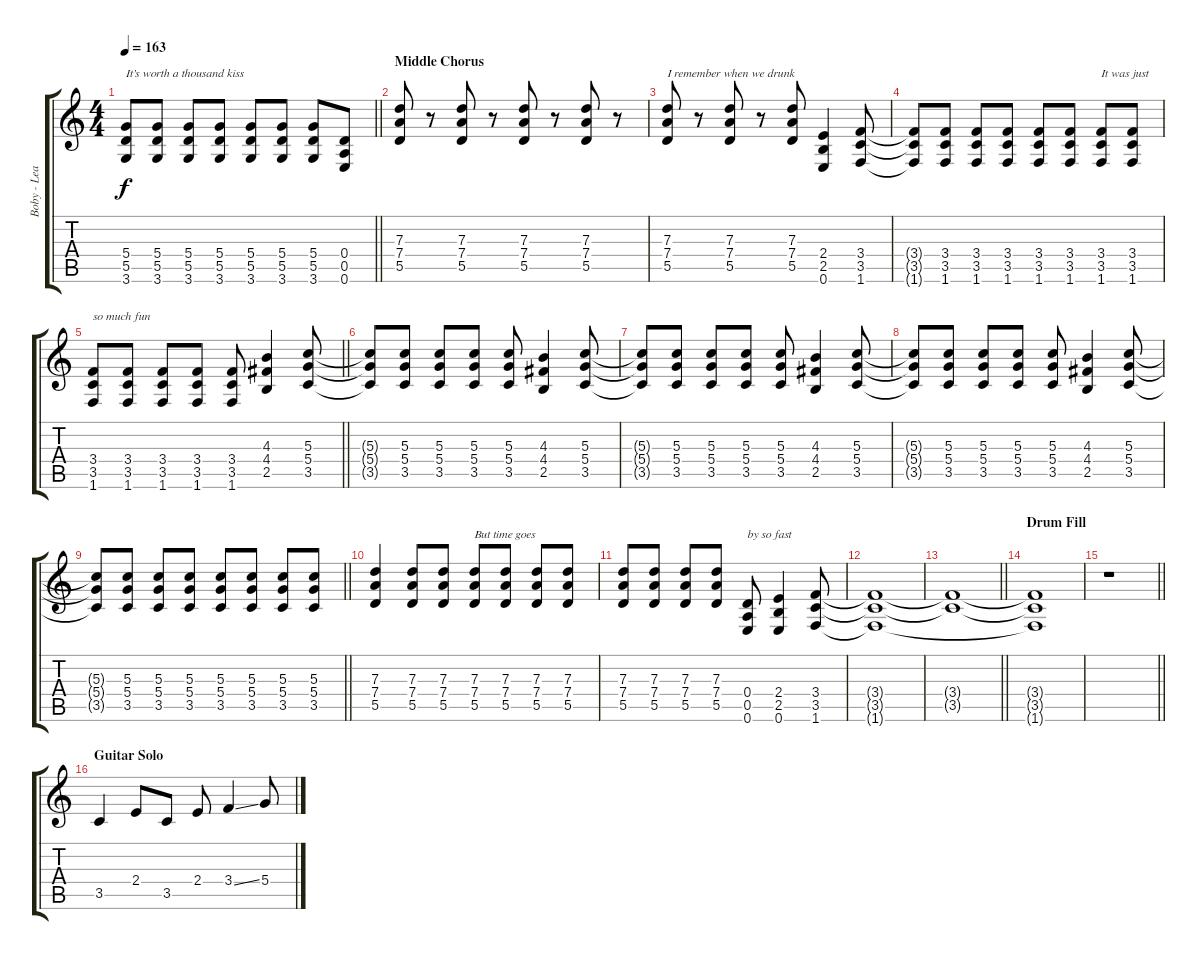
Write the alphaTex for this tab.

\track ("Boby - Lead Guitar" "Boby - Lea") {instrument overdrivenguitar}
\staff {score tabs}
\tuning (E4 B3 G3 D3 A2 E2) {hide}
\ts (4 4)
\tempo 163
\clef g2
\barLineRight lightlight
\ks c
(5.4 5.5 3.6).8{txt "It’s worth a thousand kiss" dy f} (5.4 5.5 3.6).8 (5.4 5.5 3.6).8 (5.4 5.5 3.6).8 (5.4 5.5 3.6).8 (5.4 5.5 3.6).8 (5.4 5.5 3.6).8 (0.4 0.5 0.6).8 |
\section ("" "Middle Chorus")
(7.3 7.4 5.5).8 r.8 (7.3 7.4 5.5).8 r.8 (7.3 7.4 5.5).8 r.8 (7.3 7.4 5.5).8 r.8 |
(7.3 7.4 5.5).8{txt "I remember when we drunk"} r.8 (7.3 7.4 5.5).8 r.8 (7.3 7.4 5.5).8 (2.4 2.5 0.6).4 (3.4 3.5 1.6).8 |
(3.4{t} 3.5{t} 1.6{t}).8 (3.4 3.5 1.6).8 (3.4 3.5 1.6).8 (3.4 3.5 1.6).8 (3.4 3.5 1.6).8 (3.4 3.5 1.6).8 (3.4 3.5 1.6).8{txt "It was just"} (3.4 3.5 1.6).8 |
\barLineRight lightlight
(3.4 3.5 1.6).8{txt "so much fun"} (3.4 3.5 1.6).8 (3.4 3.5 1.6).8 (3.4 3.5 1.6).8 (3.4 3.5 1.6).8 (4.3 4.4 2.5).4 (5.3 5.4 3.5).8 |
(5.3{t} 5.4{t} 3.5{t}).8 (5.3 5.4 3.5).8 (5.3 5.4 3.5).8 (5.3 5.4 3.5).8 (5.3 5.4 3.5).8 (4.3 4.4 2.5).4 (5.3 5.4 3.5).8 |
(5.3{t} 5.4{t} 3.5{t}).8 (5.3 5.4 3.5).8 (5.3 5.4 3.5).8 (5.3 5.4 3.5).8 (5.3 5.4 3.5).8 (4.3 4.4 2.5).4 (5.3 5.4 3.5).8 |
(5.3{t} 5.4{t} 3.5{t}).8 (5.3 5.4 3.5).8 (5.3 5.4 3.5).8 (5.3 5.4 3.5).8 (5.3 5.4 3.5).8 (4.3 4.4 2.5).4 (5.3 5.4 3.5).8 |
\barLineRight lightlight
(5.3{t} 5.4{t} 3.5{t}).8 (5.3 5.4 3.5).8 (5.3 5.4 3.5).8 (5.3 5.4 3.5).8 (5.3 5.4 3.5).8 (5.3 5.4 3.5).8 (5.3 5.4 3.5).8 (5.3 5.4 3.5).8 |
(7.3 7.4 5.5).4 (7.3 7.4 5.5).8 (7.3 7.4 5.5).8 (7.3 7.4 5.5).8{txt "But time goes"} (7.3 7.4 5.5).8 (7.3 7.4 5.5).8 (7.3 7.4 5.5).8 |
(7.3 7.4 5.5).8 (7.3 7.4 5.5).8 (7.3 7.4 5.5).8 (7.3 7.4 5.5).8 (0.4 0.5 0.6).8{txt "by so fast"} (2.4 2.5 0.6).4 (3.4 3.5 1.6).8 |
(3.4{t} 3.5{t} 1.6{t}).1 |
\barLineRight lightlight
(3.4{t} 3.5{t}).1 |
\section ("" "Drum Fill")
(3.4{t} 3.5{t} 1.6{t}).1 |
\barLineRight lightlight
r.1 |
\section ("" "Guitar Solo")
3.5.4 2.4.8 3.5.8 2.4.8 3.4{ss}.4 5.4.8
